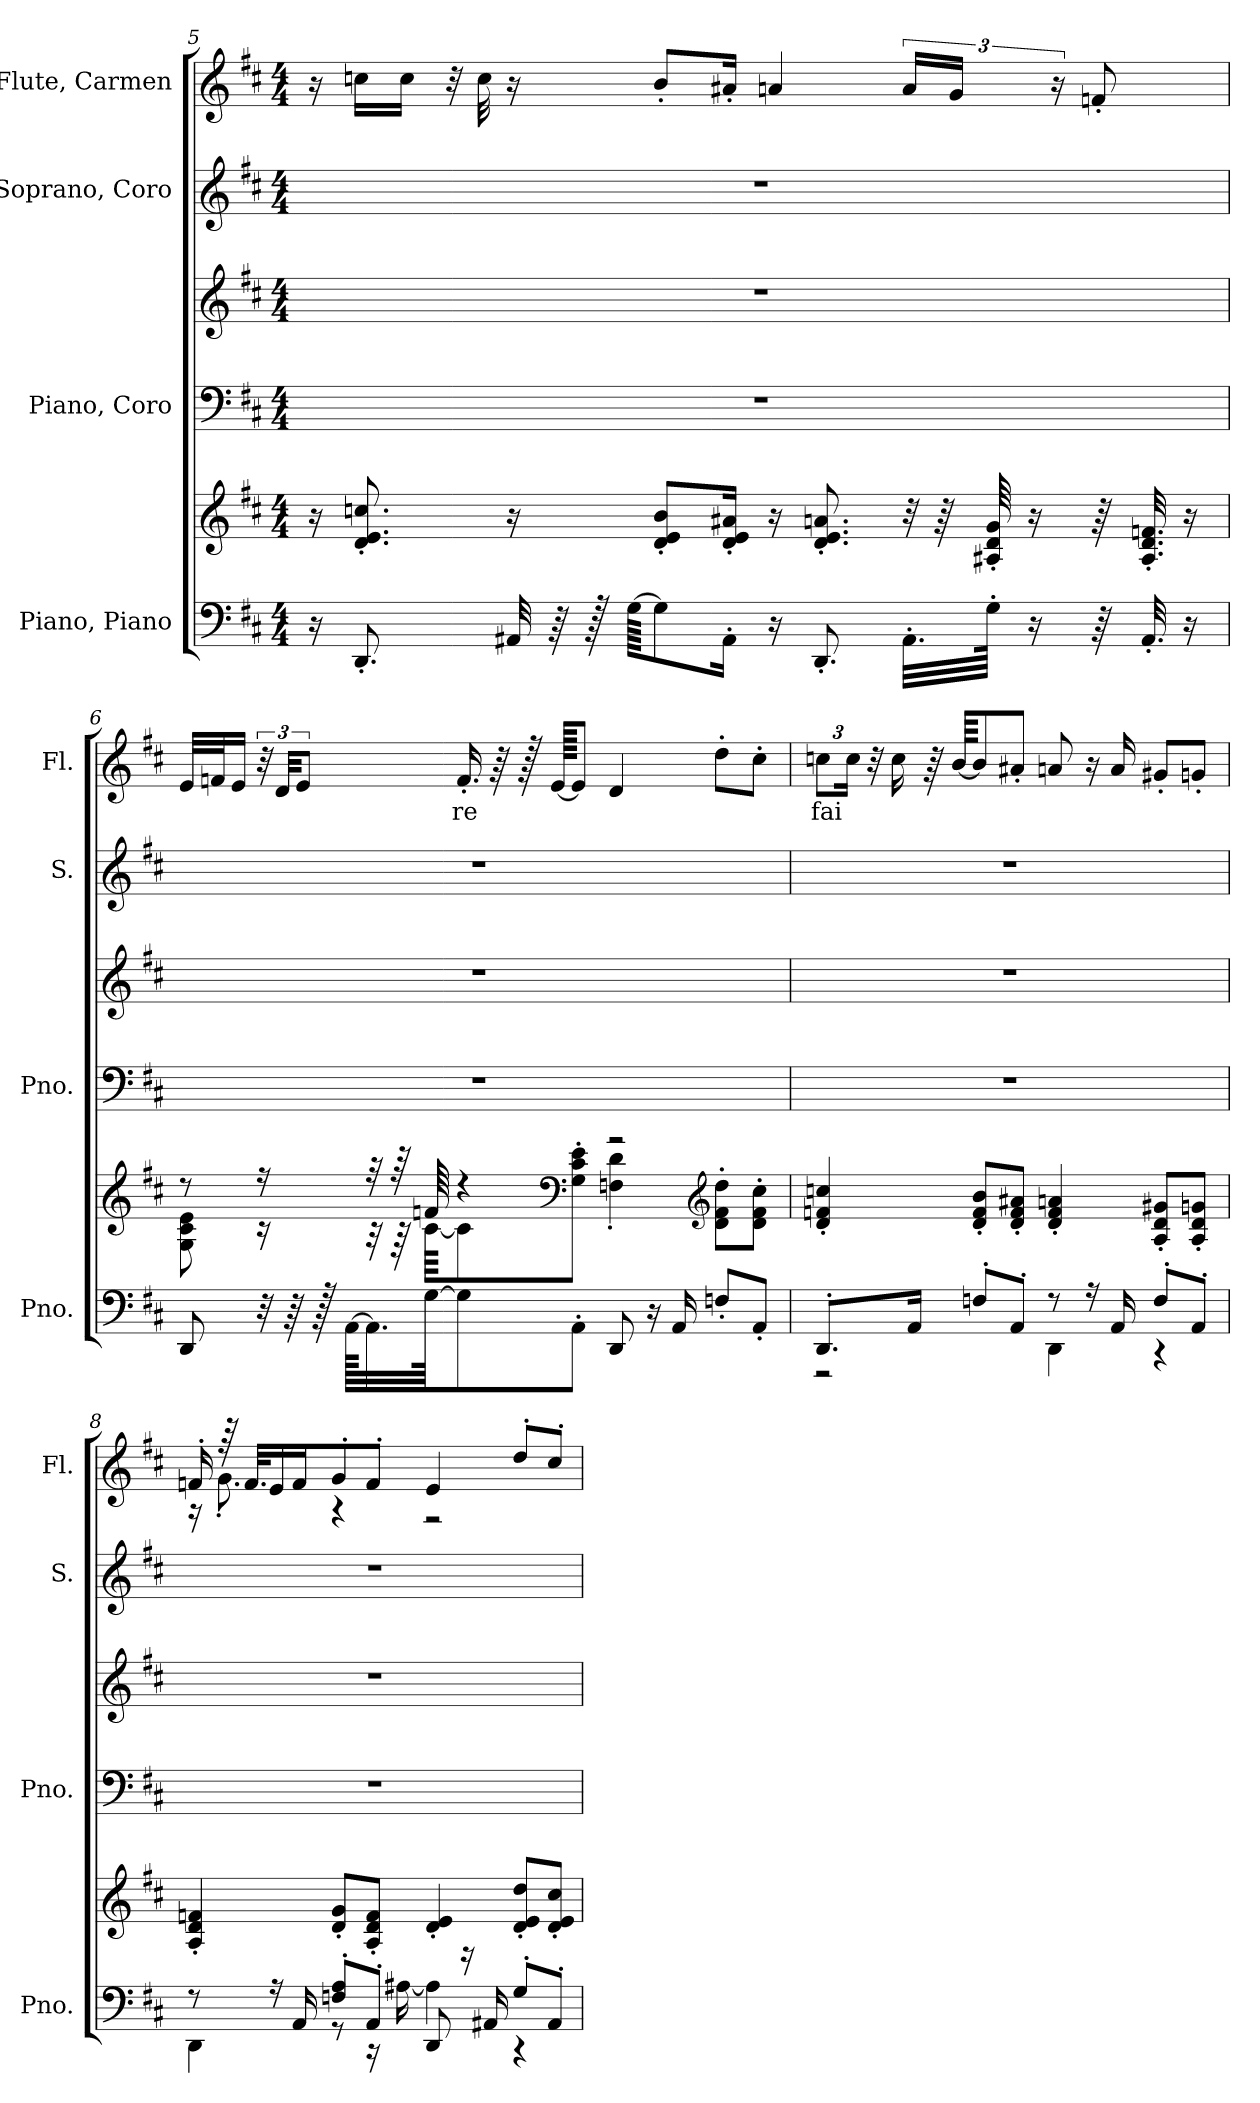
**kern	**kern	**kern	**kern	**kern	**kern	**text
*part4	*part4	*part3	*part3	*part2	*part1	*part1
*staff6	*staff5	*staff4	*staff3	*staff2	*staff1	*staff1
*I"Piano, Piano	*	*I"Piano, Coro	*	*I"Soprano, Coro	*I"Flute, Carmen	*
*I'Pno.	*	*I'Pno.	*	*I'S.	*I'Fl.	*
!!LO:LB:g=z
*clefF4	*clefG2	*clefF4	*clefG2	*clefG2	*clefG2	*
*k[f#c#]	*k[f#c#]	*k[f#c#]	*k[f#c#]	*k[f#c#]	*k[f#c#]	*
*M4/4	*M4/4	*M4/4	*M4/4	*M4/4	*M4/4	*
=5	=5	=5	=5	=5	=5	=5
16r	16r	1r	1r	1r	16r	.
8.DD'/	8.d/' 8.e/' 8.ccn/'	.	.	.	16ccn\LL	.
.	.	.	.	.	16cc\JJ	.
.	.	.	.	.	32r	.
.	.	.	.	.	32cc\	.
32AA#X/	16r	.	.	.	16r	.
64r	.	.	.	.	.	.
128r	.	.	.	.	.	.
[128G\KKKKL	.	.	.	.	.	.
8G\]	8d/' 8e/' 8b/'L	.	.	.	8b'/L	.
16AA#'\Jk	16d/' 16e/' 16a#X/'Jk	.	.	.	16a#X'/Jk	.
16r	16r	.	.	.	4an/	.
8.DD'/	8.d/' 8.e/' 8.an/'	.	.	.	.	.
32.AA#'\LLL	32r	.	.	.	24a/LL	.
.	64r	.	.	.	.	.
.	.	.	.	.	24g/JJ	.
64G'\JJJk	64A#X/' 64d/' 64g/'	.	.	.	.	.
16r	16r	.	.	.	.	.
.	.	.	.	.	24r	.
64r	64r	.	.	.	8fn'/	.
32.AA#'/	32.A#/' 32.d/' 32.fn/'	.	.	.	.	.
16r	16r	.	.	.	.	.
!!LO:PB:g=z
=6	=6	=6	=6	=6	=6	=6
*	*^	*	*	*	*	*
8DD/	8r	8G\ 8c#\ 8e\	1r	1r	1r	32e/LLL	.
.	.	.	.	.	.	32fn/J	.
.	.	.	.	.	.	16e/JJ	.
32r	16r	16r	.	.	.	48r	.
.	.	.	.	.	.	48d/KKL	.
64r	.	.	.	.	.	.	.
.	.	.	.	.	.	12e/J	.
128r	.	.	.	.	.	.	.
[128AA\KKLLL	.	.	.	.	.	.	.
32.AA\]	32r	32r	.	.	.	.	.
.	64r	64r	.	.	.	.	.
[64G\JJK	64fn/	[64c#\KKKL	.	.	.	.	.
!	!	!	!	!	!	!	!LO:LY:b
8G\]	4r	8c#\]	.	.	.	16.f'/	re
.	.	.	.	.	.	64r	.
.	.	.	.	.	.	128r	.
.	.	.	.	.	.	[128e/KKKKL	.
*	*clefF4	*	*	*	*	*	*
8AA'\J	.	8G\' 8c#\' 8e\'J	.	.	.	8e/J]	.
8DD/	2r	4Fn\' 4d\'	.	.	.	4d/	.
16r	.	.	.	.	.	.	.
16AA/	.	.	.	.	.	.	.
*	*clefG2	*	*	*	*	*	*
8Fn'/L	.	8d\' 8f\' 8dd\'L	.	.	.	8dd'\L	.
8AA'/J	.	8d\' 8f\' 8cc#\'J	.	.	.	8cc#'\J	.
*	*v	*v	*	*	*	*	*
!!LO:LB:g=z
=7	=7	=7	=7	=7	=7	=7
*^	*	*	*	*	*	*
*	*	*	*	*	*	*Xbrackettup	*
*	*	*^	*	*	*	*	*
!	!	!	!	!	!	!	!	!LO:LY:b
*	*	*v	*v	*	*	*	*	*
8.DD'/L	2r	4d/' 4fn/' 4ccn/'	1r	1r	1r	12ccn\L	fai
.	.	.	.	.	.	24cc\Jk	.
.	.	.	.	.	.	32r	.
.	.	.	.	.	.	16cc\	.
16AA/Jk	.	.	.	.	.	.	.
.	.	.	.	.	.	64r	.
.	.	.	.	.	.	[64b/KKKL	.
8Fn'/L	.	8d/' 8f/' 8b/'L	.	.	.	8b/]	.
8AA'/J	.	8d/' 8f/' 8a#X/'J	.	.	.	8a#X'/J	.
8r	4DD\	4d/' 4f/' 4an/'	.	.	.	8an/	.
16r	.	.	.	.	.	16r	.
16AA/	.	.	.	.	.	16a/	.
8F'/L	4r	8A/' 8d/' 8g#X/'L	.	.	.	8g#X'/L	.
8AA'/J	.	8A/' 8d/' 8gn/'J	.	.	.	8gn'/J	.
=8	=8	=8	=8	=8	=8	=8	=8
*	*	*	*	*	*	*^	*
8r	4DD\	4A/' 4d/' 4fn/'	1r	1r	1r	16fn'/	16r	.
.	.	.	.	.	.	64r	8.g'\	.
.	.	.	.	.	.	32.f/KLL	.	.
16r	.	.	.	.	.	16e/	.	.
16AA/	.	.	.	.	.	16f/J	.	.
8Fn/' 8A/'L	8r	8d/' 8g/'L	.	.	.	8g'/	4r	.
8AA'/J	16r	8A/' 8d/' 8f/'J	.	.	.	8f'/J	.	.
.	[16A#X\	.	.	.	.	.	.	.
8DD/	4A#\]	4d/' 4e/'	.	.	.	4e/	2r	.
16r	.	.	.	.	.	.	.	.
16AA#X/	.	.	.	.	.	.	.	.
8G'/L	4r	8d/' 8e/' 8dd/'L	.	.	.	8dd'/L	.	.
8AA#'/J	.	8d/' 8e/' 8cc#/'J	.	.	.	8cc#'/J	.	.
*v	*v	*	*	*	*	*v	*v	*
=	=	=	=	=	=	=
*-	*-	*-	*-	*-	*-	*-
